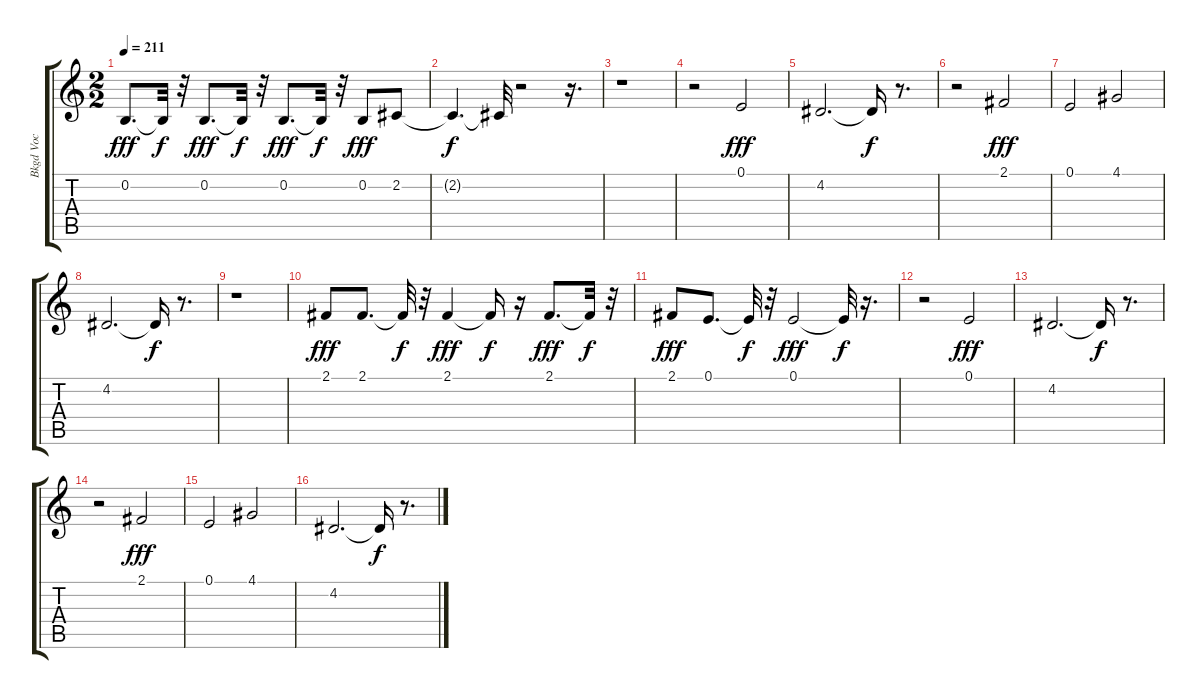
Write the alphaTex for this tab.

\track ("Bkgd Voc" "Bkgd Voc") {instrument choiraahs}
\staff {score tabs}
\tuning (E4 B3 G3 D3 A2 E2) {hide}
\ts (2 2)
\tempo 211
\clef g2
\ks c
0.2.8{d dy fff} 0.2{t}.32{dy f} r.32 0.2.8{d dy fff} 0.2{t}.32{dy f} r.32 0.2.8{d dy fff} 0.2{t}.32{dy f} r.32 0.2.8{dy fff} 2.2.8 |
2.2{t}.4{d dy f} 2.2{t}.32 r.2 r.16{d} |
r.1 |
r.2 0.1.2{dy fff} |
4.2.2{d} 4.2{t}.16{dy f} r.8{d} |
r.2 2.1.2{dy fff} |
0.1.2 4.1.2 |
4.2.2{d} 4.2{t}.16{dy f} r.8{d} |
r.1 |
2.1.8{dy fff} 2.1.8{d} 2.1{t}.32{dy f} r.32 2.1.4{dy fff} 2.1{t}.16{dy f} r.16 2.1.8{d dy fff} 2.1{t}.32{dy f} r.32 |
2.1.8{dy fff} 0.1.8{d} 0.1{t}.32{dy f} r.32 0.1.2{dy fff} 0.1{t}.32{dy f} r.16{d} |
r.2 0.1.2{dy fff} |
4.2.2{d} 4.2{t}.16{dy f} r.8{d} |
r.2 2.1.2{dy fff} |
0.1.2 4.1.2 |
4.2.2{d} 4.2{t}.16{dy f} r.8{d}
